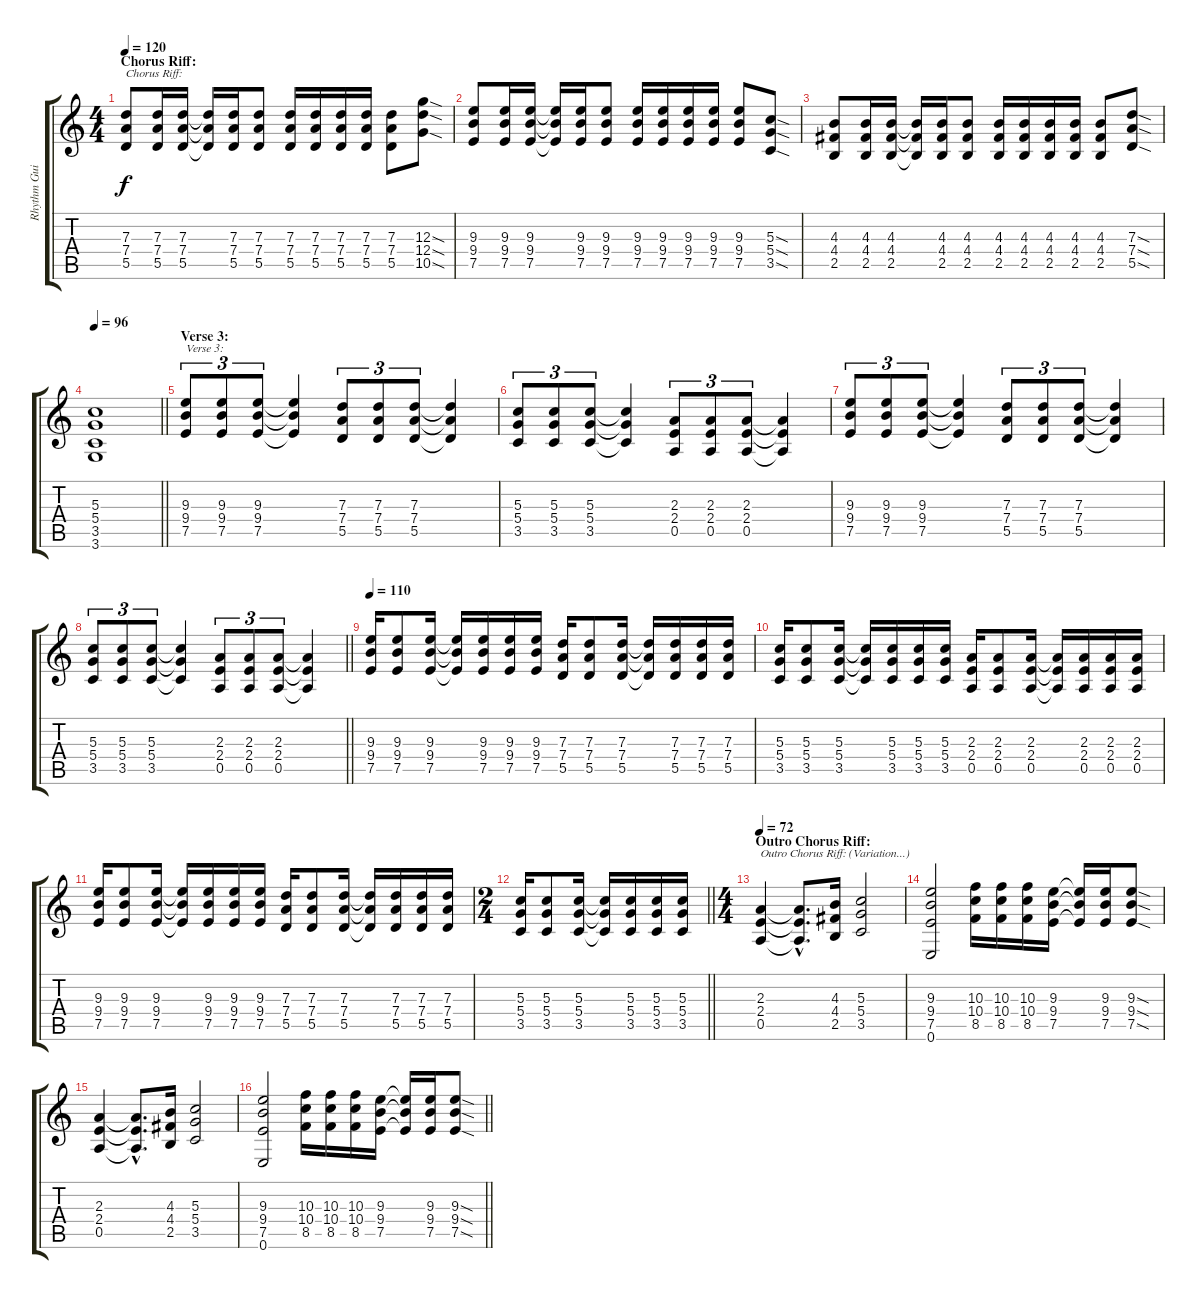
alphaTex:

\track ("Rhythm Guitar" "Rhythm Gui") {instrument distortionguitar}
\staff {score tabs}
\tuning (E4 B3 G3 D3 A2 E2) {hide}
\ts (4 4)
\section ("" "Chorus Riff:")
\tempo 120
\clef g2
\ks c
(7.3 7.4 5.5).8{txt "Chorus Riff:" dy f volume 12} (7.3 7.4 5.5).16 (7.3 7.4 5.5).16 (7.3{t} 7.4{t} 5.5{t}).16 (7.3 7.4 5.5).16 (7.3 7.4 5.5).8 (7.3 7.4 5.5).16 (7.3 7.4 5.5).16 (7.3 7.4 5.5).16 (7.3 7.4 5.5).16 (7.3 7.4 5.5).8 (12.3{sod} 12.4{sod} 10.5{sod}).8 |
(9.3 9.4 7.5).8 (9.3 9.4 7.5).16 (9.3 9.4 7.5).16 (9.3{t} 9.4{t} 7.5{t}).16 (9.3 9.4 7.5).16 (9.3 9.4 7.5).8 (9.3 9.4 7.5).16 (9.3 9.4 7.5).16 (9.3 9.4 7.5).16 (9.3 9.4 7.5).16 (9.3 9.4 7.5).8 (5.3{sod} 5.4{sod} 3.5{sod}).8 |
(4.3 4.4 2.5).8 (4.3 4.4 2.5).16 (4.3 4.4 2.5).16 (4.3{t} 4.4{t} 2.5{t}).16 (4.3 4.4 2.5).16 (4.3 4.4 2.5).8 (4.3 4.4 2.5).16 (4.3 4.4 2.5).16 (4.3 4.4 2.5).16 (4.3 4.4 2.5).16 (4.3 4.4 2.5).8 (7.3{sod} 7.4{sod} 5.5{sod}).8 |
\tempo 96
\barLineRight lightlight
(5.3 5.4 3.5 3.6).1 |
\section ("" "Verse 3:")
(9.3 9.4 7.5).8{tu (3 2) txt "Verse 3:"} (9.3 9.4 7.5).8{tu (3 2)} (9.3 9.4 7.5).8{tu (3 2)} (9.3{t} 9.4{t} 7.5{t}).4 (7.3 7.4 5.5).8{tu (3 2)} (7.3 7.4 5.5).8{tu (3 2)} (7.3 7.4 5.5).8{tu (3 2)} (7.3{t} 7.4{t} 5.5{t}).4 |
(5.3 5.4 3.5).8{tu (3 2)} (5.3 5.4 3.5).8{tu (3 2)} (5.3 5.4 3.5).8{tu (3 2)} (5.3{t} 5.4{t} 3.5{t}).4 (2.3 2.4 0.5).8{tu (3 2)} (2.3 2.4 0.5).8{tu (3 2)} (2.3 2.4 0.5).8{tu (3 2)} (2.3{t} 2.4{t} 0.5{t}).4 |
(9.3 9.4 7.5).8{tu (3 2)} (9.3 9.4 7.5).8{tu (3 2)} (9.3 9.4 7.5).8{tu (3 2)} (9.3{t} 9.4{t} 7.5{t}).4 (7.3 7.4 5.5).8{tu (3 2)} (7.3 7.4 5.5).8{tu (3 2)} (7.3 7.4 5.5).8{tu (3 2)} (7.3{t} 7.4{t} 5.5{t}).4 |
\barLineRight lightlight
(5.3 5.4 3.5).8{tu (3 2)} (5.3 5.4 3.5).8{tu (3 2)} (5.3 5.4 3.5).8{tu (3 2)} (5.3{t} 5.4{t} 3.5{t}).4 (2.3 2.4 0.5).8{tu (3 2)} (2.3 2.4 0.5).8{tu (3 2)} (2.3 2.4 0.5).8{tu (3 2)} (2.3{t} 2.4{t} 0.5{t}).4 |
\tempo 110
(9.3 9.4 7.5).16 (9.3 9.4 7.5).8 (9.3 9.4 7.5).16 (9.3{t} 9.4{t} 7.5{t}).16 (9.3 9.4 7.5).16 (9.3 9.4 7.5).16 (9.3 9.4 7.5).16 (7.3 7.4 5.5).16 (7.3 7.4 5.5).8 (7.3 7.4 5.5).16 (7.3{t} 7.4{t} 5.5{t}).16 (7.3 7.4 5.5).16 (7.3 7.4 5.5).16 (7.3 7.4 5.5).16 |
(5.3 5.4 3.5).16 (5.3 5.4 3.5).8 (5.3 5.4 3.5).16 (5.3{t} 5.4{t} 3.5{t}).16 (5.3 5.4 3.5).16 (5.3 5.4 3.5).16 (5.3 5.4 3.5).16 (2.3 2.4 0.5).16 (2.3 2.4 0.5).8 (2.3 2.4 0.5).16 (2.3{t} 2.4{t} 0.5{t}).16 (2.3 2.4 0.5).16 (2.3 2.4 0.5).16 (2.3 2.4 0.5).16 |
(9.3 9.4 7.5).16 (9.3 9.4 7.5).8 (9.3 9.4 7.5).16 (9.3{t} 9.4{t} 7.5{t}).16 (9.3 9.4 7.5).16 (9.3 9.4 7.5).16 (9.3 9.4 7.5).16 (7.3 7.4 5.5).16 (7.3 7.4 5.5).8 (7.3 7.4 5.5).16 (7.3{t} 7.4{t} 5.5{t}).16 (7.3 7.4 5.5).16 (7.3 7.4 5.5).16 (7.3 7.4 5.5).16 |
\ts (2 4)
\barLineRight lightlight
(5.3 5.4 3.5).16 (5.3 5.4 3.5).8 (5.3 5.4 3.5).16 (5.3{t} 5.4{t} 3.5{t}).16 (5.3 5.4 3.5).16 (5.3 5.4 3.5).16 (5.3 5.4 3.5).16 |
\ts (4 4)
\section ("" "Outro Chorus Riff:")
\tempo 72
(2.3 2.4 0.5).4{txt "Outro Chorus Riff: (Variation...)"} (2.3{hac t} 2.4{hac t} 0.5{hac t}).8{d} (4.3 4.4 2.5).16 (5.3 5.4 3.5).2 |
(9.3 9.4 7.5 0.6).2 (10.3 10.4 8.5).16 (10.3 10.4 8.5).16 (10.3 10.4 8.5).16 (9.3 9.4 7.5).16 (9.3{t} 9.4{t} 7.5{t}).16 (9.3 9.4 7.5).16 (9.3{sod} 9.4{sod} 7.5{sod}).8 |
(2.3 2.4 0.5).4 (2.3{hac t} 2.4{hac t} 0.5{hac t}).8{d} (4.3 4.4 2.5).16 (5.3 5.4 3.5).2 |
\barLineRight lightlight
(9.3 9.4 7.5 0.6).2 (10.3 10.4 8.5).16 (10.3 10.4 8.5).16 (10.3 10.4 8.5).16 (9.3 9.4 7.5).16 (9.3{t} 9.4{t} 7.5{t}).16 (9.3 9.4 7.5).16 (9.3{sod} 9.4{sod} 7.5{sod}).8
